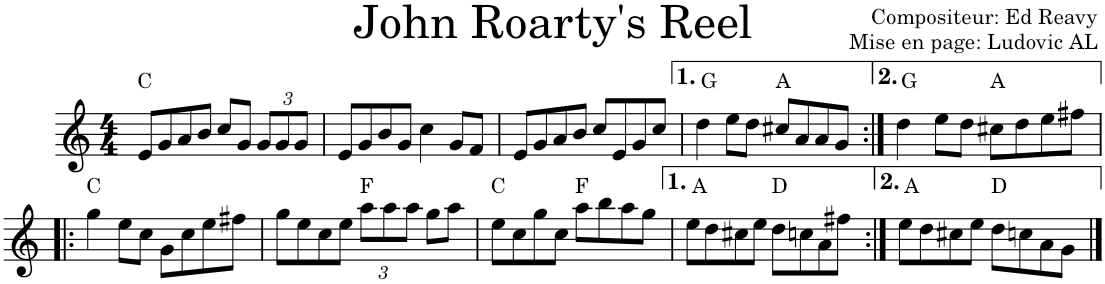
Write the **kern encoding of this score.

**kern	**harte
*part1	*part1
*staff1	*
*I"Voice	*
*I'V	*
*clefG2	*
*k[]	*
*M4/4	*
=1	=1
8e/L	C:maj
8g/	.
8a/	.
8b/J	.
8cc/L	.
8g/J	.
*Xbrackettup	*
12g/L	.
12g/	.
12g/J	.
=2	=2
8e/L	.
8g/	.
8b/	.
8g/J	.
4cc\	.
8g/L	.
8f/J	.
=3	=3
8e/L	.
8g/	.
8a/	.
8b/J	.
8cc/L	.
8e/	.
8g/	.
8cc/J	.
=4	=4
4dd\	G:maj
8ee\L	.
8dd\J	.
8cc#X/L	A:maj
8a/	.
8a/	.
8g/J	.
=5:|!	=5:|!
4dd\	G:maj
8ee\L	.
8dd\J	.
8cc#X\L	A:maj
8dd\	.
8ee\	.
8ff#X\J	.
!!LO:LB:g=z
=6!|:	=6!|:
4gg\	C:maj
8ee\L	.
8cc\J	.
8g\L	.
8cc\	.
8ee\	.
8ff#X\J	.
=7	=7
8gg\L	.
8ee\	.
8cc\	.
8ee\J	.
12aa\L	F:maj
12aa\	.
12aa\J	.
8gg\L	.
8aa\J	.
=8	=8
8ee\L	C:maj
8cc\	.
8gg\	.
8cc\J	.
8aa\L	F:maj
8bb\	.
8aa\	.
8gg\J	.
=9	=9
8ee\L	A:maj
8dd\	.
8cc#X\	.
8ee\J	.
8dd\L	D:maj
8ccn\	.
8a\	.
8ff#X\J	.
=10:|!	=10:|!
8ee\L	A:maj
8dd\	.
8cc#X\	.
8ee\J	.
8dd\L	D:maj
8ccn\	.
8a\	.
8g\J	.
==	==
*-	*-
